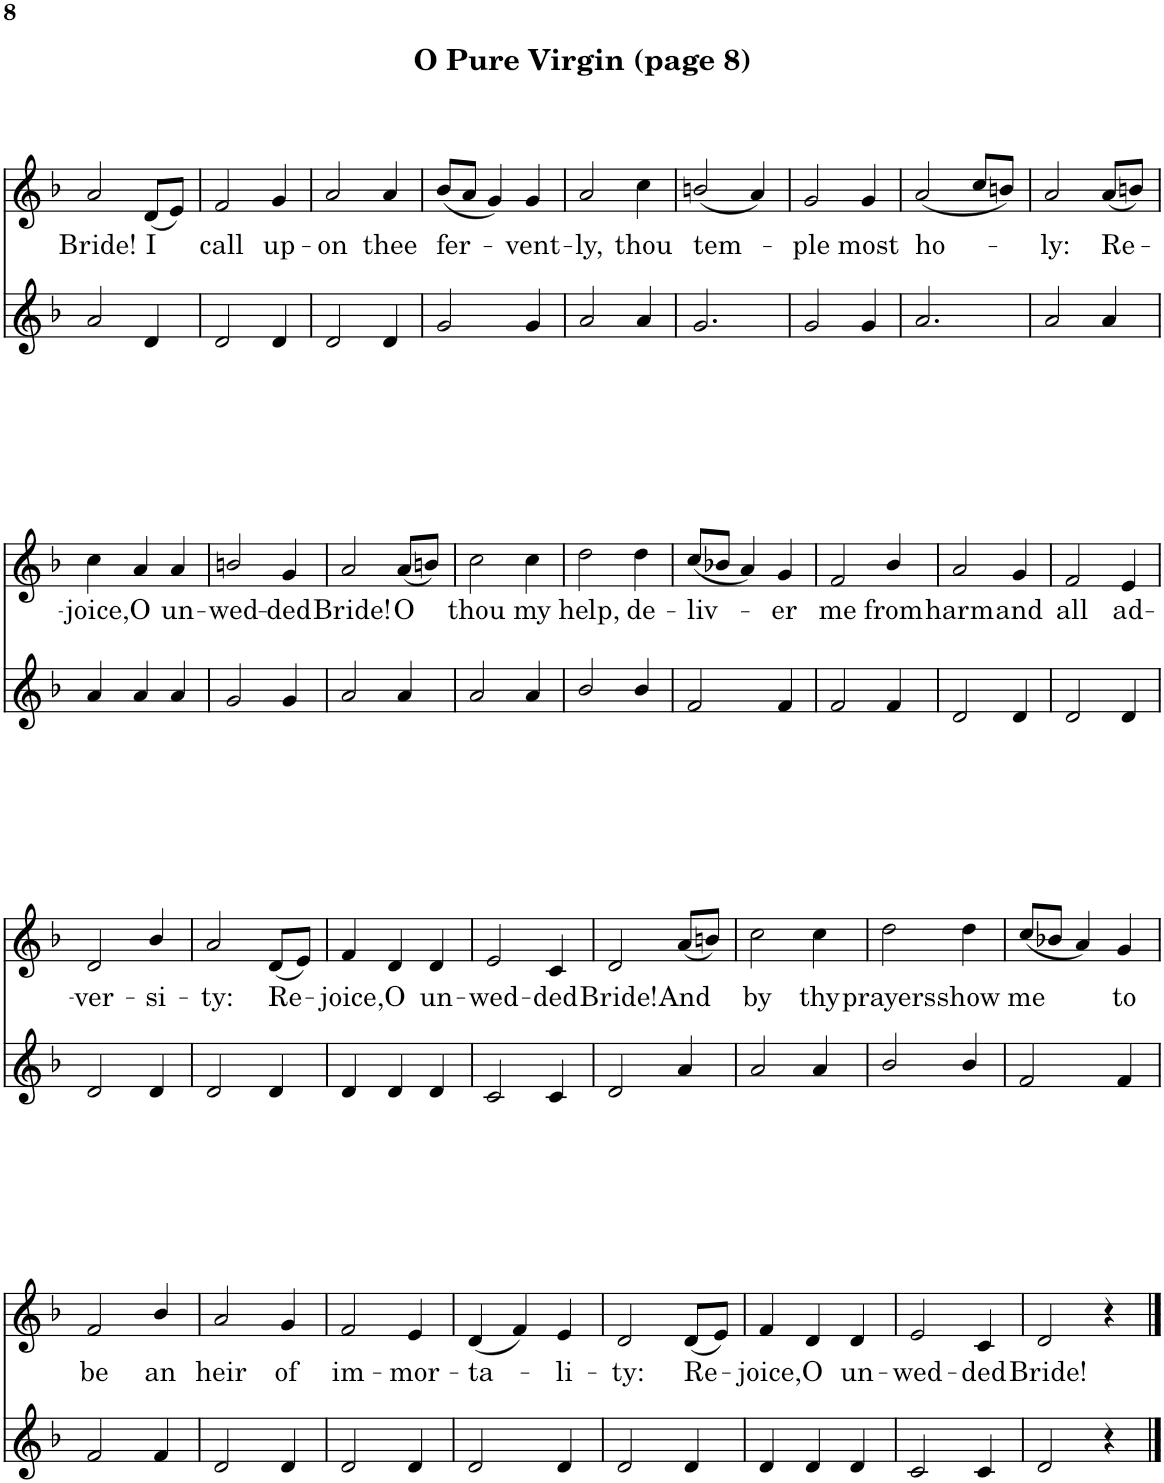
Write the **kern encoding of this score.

**kern	**kern	**text
*part2	*part1	*part1
*staff2	*staff1	*staff1
*I"Instrument 2	*I"Instrument 1	*
!!LO:PB:g=z
*clefG2	*clefG2	*
*k[b-]	*k[b-]	*
*F:	*F:	*
*M3/4	*M3/4	*
=235	=235	=235
!	!	!LO:LY:b
2a/	2a/	Bride!
!	!	!LO:LY:b
4d/	(<8d/L	I
.	8e/J)	.
=236	=236	=236
!	!	!LO:LY:b
2d/	2f/	call
!	!	!LO:LY:b
4d/	4g/	up-
=237	=237	=237
!	!	!LO:LY:b
2d/	2a/	-on
!	!	!LO:LY:b
4d/	4a/	thee
=238	=238	=238
!	!	!LO:LY:b
2g/	(<8b-/L	fer-
.	8a/J	.
.	4g/)	.
!	!	!LO:LY:b
4g/	4g/	-vent-
=239	=239	=239
!	!	!LO:LY:b
2a/	2a/	-ly,
!	!	!LO:LY:b
4a/	4cc\	thou
=240	=240	=240
!	!	!LO:LY:b
2.g/	(<2bn/	tem-
.	4a/)	.
=241	=241	=241
!	!	!LO:LY:b
2g/	2g/	-ple
!	!	!LO:LY:b
4g/	4g/	most
=242	=242	=242
!	!	!LO:LY:b
2.a/	(<2a/	ho-
.	8cc/L	.
.	8bn/J)	.
=243	=243	=243
!	!	!LO:LY:b
2a/	2a/	-ly:
!	!	!LO:LY:b
4a/	(<8a/L	Re-
.	8bn/J)	.
!!LO:LB:g=z
=244	=244	=244
!	!	!LO:LY:b
4a/	4cc\	-joice,
!	!	!LO:LY:b
4a/	4a/	O
!	!	!LO:LY:b
4a/	4a/	un-
=245	=245	=245
!	!	!LO:LY:b
2g/	2bn/	-wed-
!	!	!LO:LY:b
4g/	4g/	-ded
=246	=246	=246
!	!	!LO:LY:b
2a/	2a/	Bride!
!	!	!LO:LY:b
4a/	(<8a/L	O
.	8bn/J)	.
=247	=247	=247
!	!	!LO:LY:b
2a/	2cc\	thou
!	!	!LO:LY:b
4a/	4cc\	my
=248	=248	=248
!	!	!LO:LY:b
2b-/	2dd\	help,
!	!	!LO:LY:b
4b-/	4dd\	de-
=249	=249	=249
!	!	!LO:LY:b
2f/	(<8cc/L	-liv-
.	8b-X/J	.
.	4a/)	.
!	!	!LO:LY:b
4f/	4g/	-er
=250	=250	=250
!	!	!LO:LY:b
2f/	2f/	me
!	!	!LO:LY:b
4f/	4b-/	from
=251	=251	=251
!	!	!LO:LY:b
2d/	2a/	harm
!	!	!LO:LY:b
4d/	4g/	and
=252	=252	=252
!	!	!LO:LY:b
2d/	2f/	all
!	!	!LO:LY:b
4d/	4e/	ad-
!!LO:LB:g=z
=253	=253	=253
!	!	!LO:LY:b
2d/	2d/	-ver-
!	!	!LO:LY:b
4d/	4b-/	-si-
=254	=254	=254
!	!	!LO:LY:b
2d/	2a/	-ty:
!	!	!LO:LY:b
4d/	(<8d/L	Re-
.	8e/J)	.
=255	=255	=255
!	!	!LO:LY:b
4d/	4f/	-joice,
!	!	!LO:LY:b
4d/	4d/	O
!	!	!LO:LY:b
4d/	4d/	un-
=256	=256	=256
!	!	!LO:LY:b
2c/	2e/	-wed-
!	!	!LO:LY:b
4c/	4c/	-ded
=257	=257	=257
!	!	!LO:LY:b
2d/	2d/	Bride!
!	!	!LO:LY:b
4a/	(<8a/L	And
.	8bn/J)	.
=258	=258	=258
!	!	!LO:LY:b
2a/	2cc\	by
!	!	!LO:LY:b
4a/	4cc\	thy
=259	=259	=259
!	!	!LO:LY:b
2b-/	2dd\	prayers
!	!	!LO:LY:b
4b-/	4dd\	show
=260	=260	=260
!	!	!LO:LY:b
2f/	(<8cc/L	me
.	8b-X/J	.
.	4a/)	.
!	!	!LO:LY:b
4f/	4g/	to
!!LO:LB:g=z
=261	=261	=261
!	!	!LO:LY:b
2f/	2f/	be
!	!	!LO:LY:b
4f/	4b-/	an
=262	=262	=262
!	!	!LO:LY:b
2d/	2a/	heir
!	!	!LO:LY:b
4d/	4g/	of
=263	=263	=263
!	!	!LO:LY:b
2d/	2f/	im-
!	!	!LO:LY:b
4d/	4e/	-mor-
=264	=264	=264
!	!	!LO:LY:b
2d/	(<4d/	-ta-
.	4f/)	.
!	!	!LO:LY:b
4d/	4e/	-li-
=265	=265	=265
!	!	!LO:LY:b
2d/	2d/	-ty:
!	!	!LO:LY:b
4d/	(<8d/L	Re-
.	8e/J)	.
=266	=266	=266
!	!	!LO:LY:b
4d/	4f/	-joice,
!	!	!LO:LY:b
4d/	4d/	O
!	!	!LO:LY:b
4d/	4d/	un-
=267	=267	=267
!	!	!LO:LY:b
2c/	2e/	-wed-
!	!	!LO:LY:b
4c/	4c/	-ded
=268	=268	=268
!	!	!LO:LY:b
2d/	2d/	Bride!
4r	4r	.
==	==	==
*-	*-	*-
